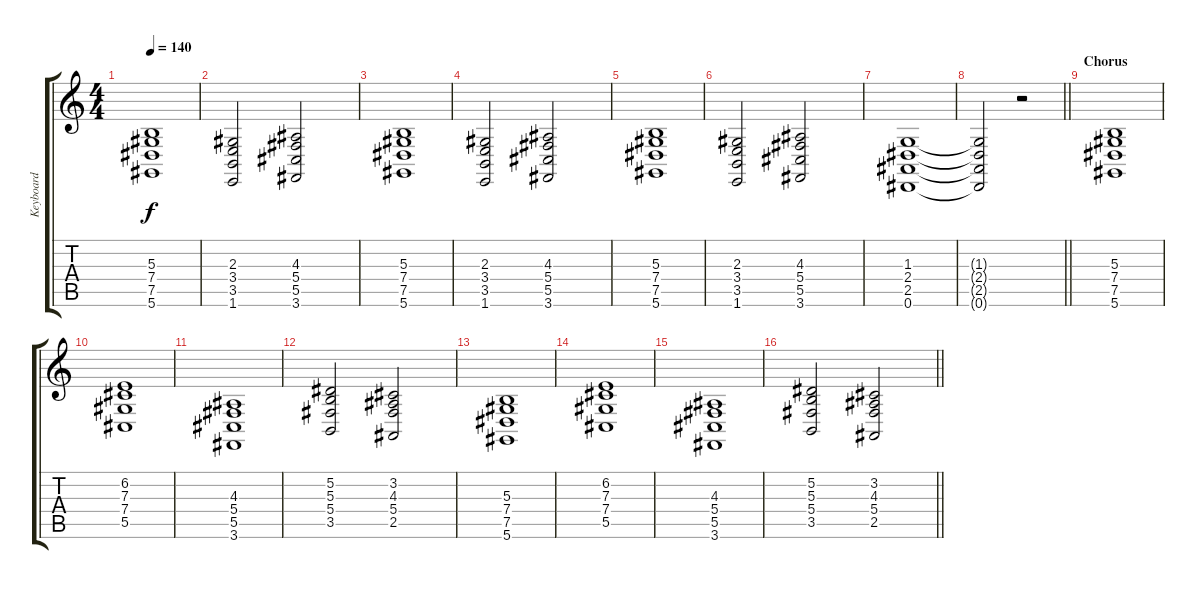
\track ("Keyboard" "Keyboard") {instrument synthstrings1}
\staff {score tabs}
\tuning (Eb4 Bb3 Gb3 Db3 Ab2 Eb2) {hide}
\ts (4 4)
\tempo 140
\clef g2
\ks c
(5.3 7.4 7.5 5.6).1{dy f} |
(2.3 3.4 3.5 1.6).2 (4.3 5.4 5.5 3.6).2 |
(5.3 7.4 7.5 5.6).1 |
(2.3 3.4 3.5 1.6).2 (4.3 5.4 5.5 3.6).2 |
(5.3 7.4 7.5 5.6).1 |
(2.3 3.4 3.5 1.6).2 (4.3 5.4 5.5 3.6).2 |
(1.3 2.4 2.5 0.6).1 |
\barLineRight lightlight
(1.3{t} 2.4{t} 2.5{t} 0.6{t}).2 r.2 |
\section ("" "Chorus")
(5.3 7.4 7.5 5.6).1 |
(6.2 7.3 7.4 5.5).1 |
(4.3 5.4 5.5 3.6).1 |
(5.2 5.3 5.4 3.5).2 (3.2 4.3 5.4 2.5).2 |
(5.3 7.4 7.5 5.6).1 |
(6.2 7.3 7.4 5.5).1 |
(4.3 5.4 5.5 3.6).1 |
\barLineRight lightlight
(5.2 5.3 5.4 3.5).2 (3.2 4.3 5.4 2.5).2
